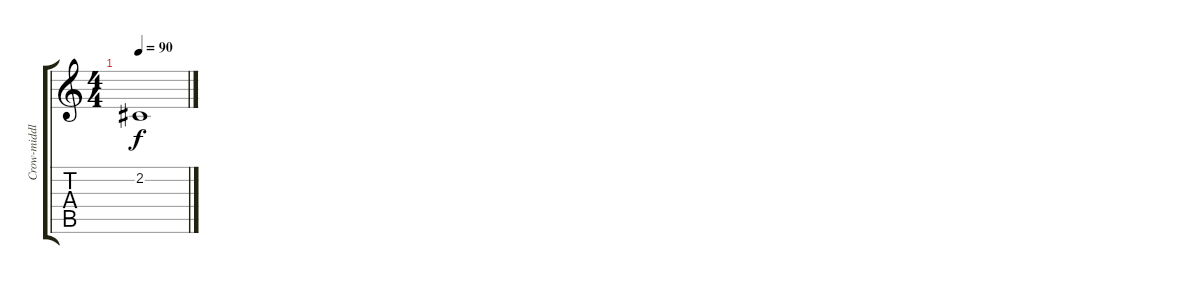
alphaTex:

\track ("Crow-middle strings" "Crow-middl") {instrument tremolostrings}
\staff {score tabs}
\tuning (E4 B3 G3 D3 A2 E2) {hide}
\ts (4 4)
\tempo 90
\clef g2
\ks c
2.2.1{dy f}
